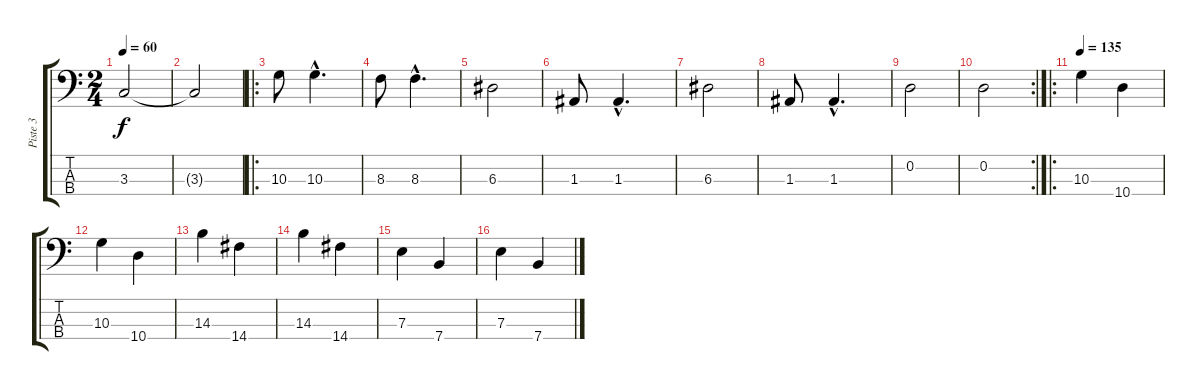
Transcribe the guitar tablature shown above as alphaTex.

\track ("Piste 3" "Piste 3") {instrument fretlessbass}
\staff {score tabs}
\tuning (G2 D2 A1 E1) {hide}
\ts (2 4)
\tempo 60
\clef f4
\ks c
3.3.2{dy f} |
3.3{t}.2 |
\ro
10.3.8 10.3{hac}.4{d} |
8.3.8 8.3{hac}.4{d} |
6.3.2 |
1.3.8 1.3{hac}.4{d} |
6.3.2 |
1.3.8 1.3{hac}.4{d} |
0.2.2 |
\rc 2
0.2.2 |
\ro
\tempo 135
10.3.4 10.4.4 |
10.3.4 10.4.4 |
14.3.4 14.4.4 |
14.3.4 14.4.4 |
7.3.4 7.4.4 |
7.3.4 7.4.4
